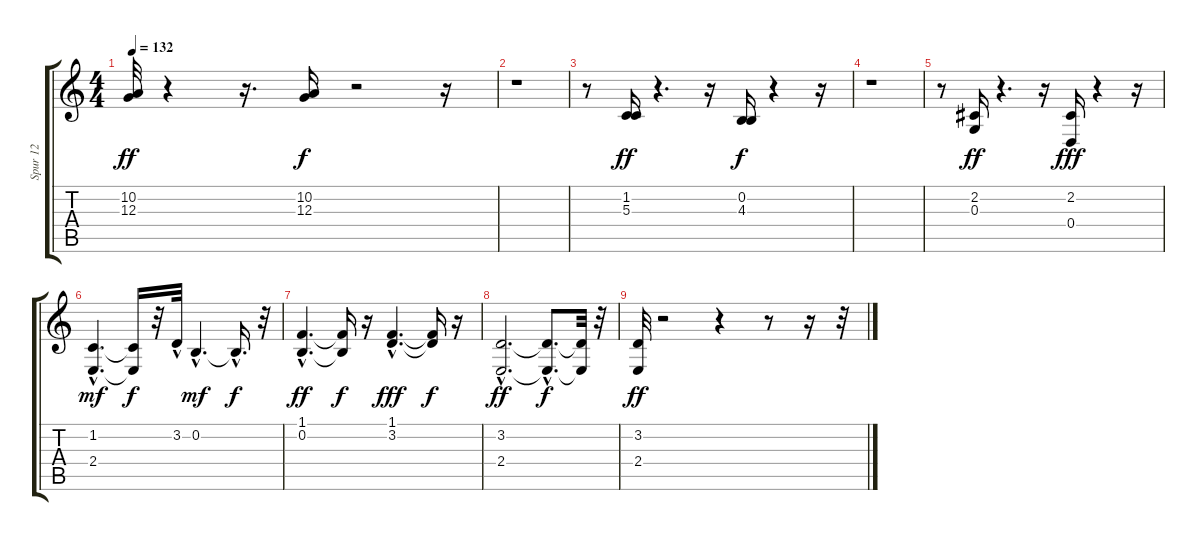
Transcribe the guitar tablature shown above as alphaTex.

\track ("Spur 12" "Spur 12") {instrument tenorsax}
\staff {score tabs}
\tuning (E4 B3 G3 D3 A2 E2) {hide}
\ts (4 4)
\tempo 132
\clef g2
\ks c
(10.2 12.3).32{dy ff} r.4 r.16{d} (10.2 12.3).16{dy f} r.2 r.16 |
r.1 |
r.8 (1.2 5.3).16{dy ff} r.4{d} r.16 (0.2 4.3).16{dy f} r.4 r.16 |
r.1 |
r.8 (2.2 0.3).16{dy ff} r.4{d} r.16 (2.2 0.4).16{dy fff} r.4 r.16 |
(1.2{hac} 2.4{hac}).4{d dy mf} (1.2{t} 2.4{t}).16{dy f} r.32 3.2{hac}.32 0.2{hac}.4{d dy mf} 0.2{hac t}.16{d dy f} r.32 |
(1.1{hac} 0.2{hac}).4{d dy ff} (1.1{t} 0.2{t}).16{dy f} r.16 (1.1{hac} 3.2{hac}).4{d dy fff} (1.1{t} 3.2{t}).16{dy f} r.16 |
(3.2{hac} 2.4{hac}).2{d dy ff} (3.2{hac t} 2.4{hac t}).8{d dy f} (3.2{t} 2.4{t}).32 r.32 |
(3.2 2.4).32{dy ff} r.2 r.4 r.8 r.16 r.32
